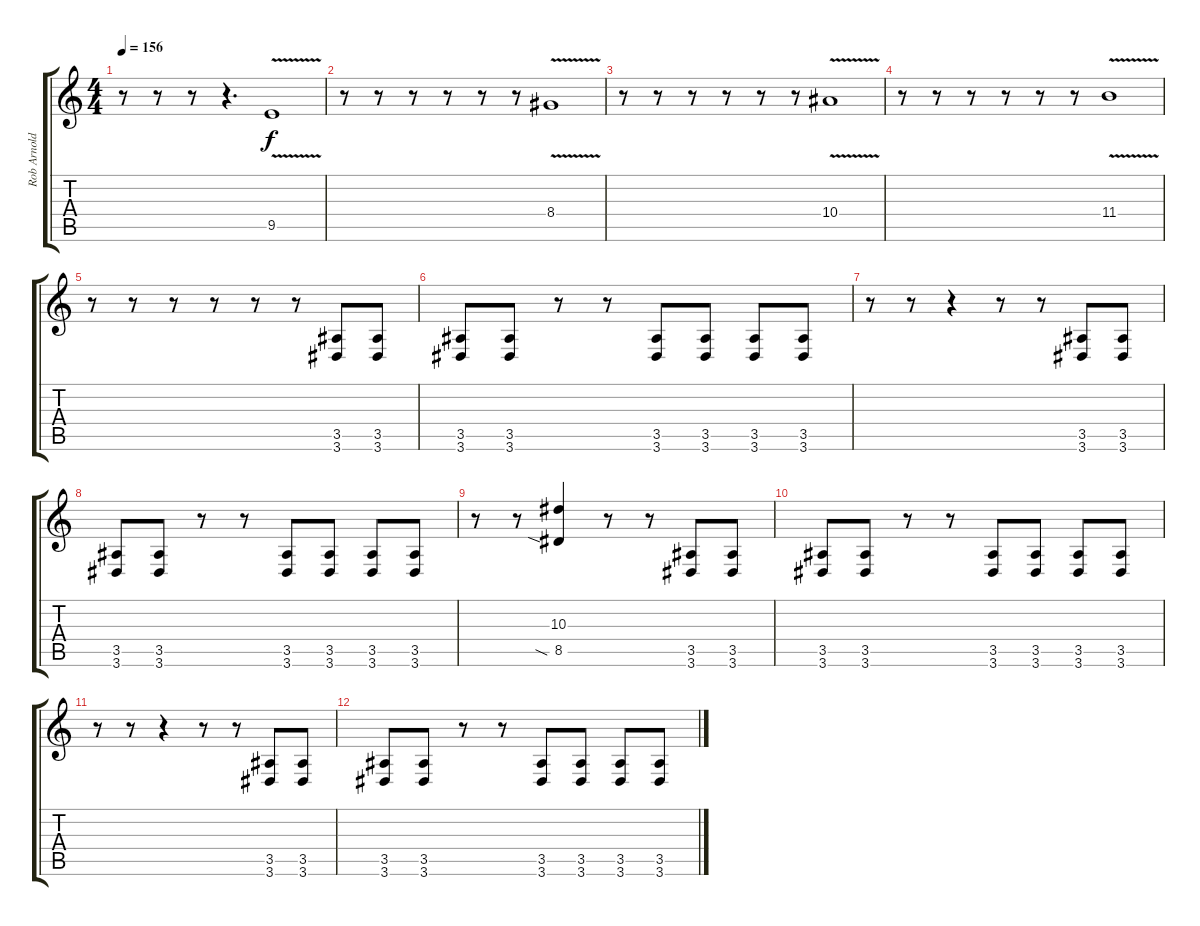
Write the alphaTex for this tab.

\track ("Rob Arnold" "Rob Arnold") {instrument distortionguitar}
\staff {score tabs}
\tuning (D4 A3 F3 C3 G2 C2) {hide}
\ts (4 4)
\tempo 156
\clef g2
\ks c
r.8{dy f} r.8 r.8 r.4{d} 9.5{v}.1 |
r.8 r.8 r.8 r.8 r.8 r.8 8.4{v}.1 |
r.8 r.8 r.8 r.8 r.8 r.8 10.4{v}.1 |
r.8 r.8 r.8 r.8 r.8 r.8 11.4{v}.1 |
r.8 r.8 r.8 r.8 r.8 r.8 (3.5 3.6).8 (3.5 3.6).8 |
(3.5 3.6).8 (3.5 3.6).8 r.8 r.8 (3.5 3.6).8 (3.5 3.6).8 (3.5 3.6).8 (3.5 3.6).8 |
r.8 r.8 r.4 r.8 r.8 (3.5 3.6).8 (3.5 3.6).8 |
(3.5 3.6).8 (3.5 3.6).8 r.8 r.8 (3.5 3.6).8 (3.5 3.6).8 (3.5 3.6).8 (3.5 3.6).8 |
r.8 r.8 (10.3 8.5{sia}).4 r.8 r.8 (3.5 3.6).8 (3.5 3.6).8 |
(3.5 3.6).8 (3.5 3.6).8 r.8 r.8 (3.5 3.6).8 (3.5 3.6).8 (3.5 3.6).8 (3.5 3.6).8 |
r.8 r.8 r.4 r.8 r.8 (3.5 3.6).8 (3.5 3.6).8 |
(3.5 3.6).8 (3.5 3.6).8 r.8 r.8 (3.5 3.6).8 (3.5 3.6).8 (3.5 3.6).8 (3.5 3.6).8
